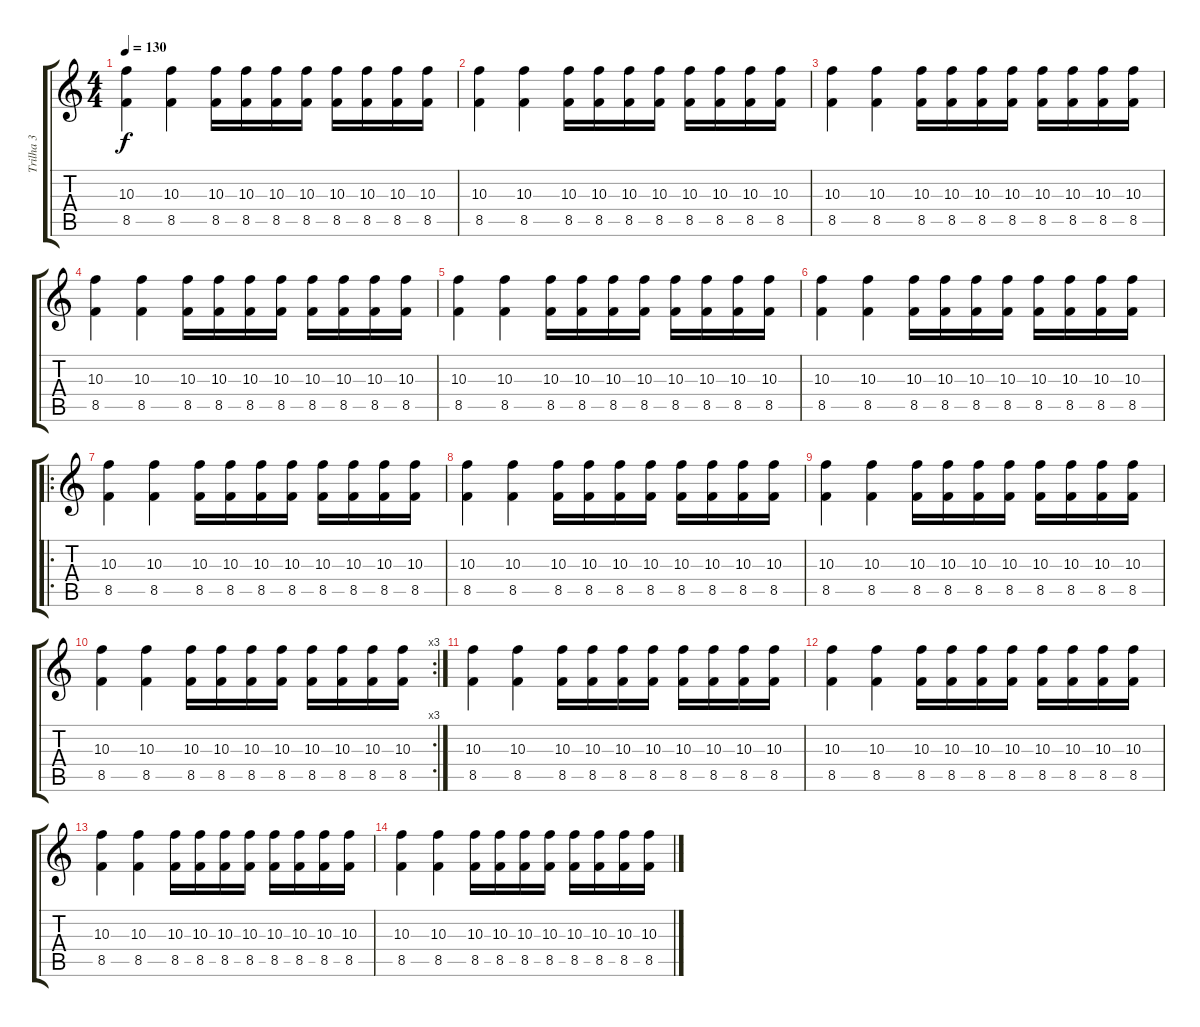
\track ("Trilha 3" "Trilha 3") {instrument acousticguitarsteel}
\staff {score tabs}
\tuning (E4 B3 G3 D3 A2 E2) {hide}
\ts (4 4)
\tempo 130
\clef g2
\ks c
(10.3 8.5).4{dy f volume 10 instrument overdrivenguitar} (10.3 8.5).4 (10.3 8.5).16 (10.3 8.5).16 (10.3 8.5).16 (10.3 8.5).16 (10.3 8.5).16 (10.3 8.5).16 (10.3 8.5).16 (10.3 8.5).16 |
(10.3 8.5).4{volume 10 instrument overdrivenguitar} (10.3 8.5).4 (10.3 8.5).16 (10.3 8.5).16 (10.3 8.5).16 (10.3 8.5).16 (10.3 8.5).16 (10.3 8.5).16 (10.3 8.5).16 (10.3 8.5).16 |
(10.3 8.5).4{volume 10 instrument overdrivenguitar} (10.3 8.5).4 (10.3 8.5).16 (10.3 8.5).16 (10.3 8.5).16 (10.3 8.5).16 (10.3 8.5).16 (10.3 8.5).16 (10.3 8.5).16 (10.3 8.5).16 |
(10.3 8.5).4{volume 10 instrument overdrivenguitar} (10.3 8.5).4 (10.3 8.5).16 (10.3 8.5).16 (10.3 8.5).16 (10.3 8.5).16 (10.3 8.5).16 (10.3 8.5).16 (10.3 8.5).16 (10.3 8.5).16 |
(10.3 8.5).4{volume 10 instrument overdrivenguitar} (10.3 8.5).4 (10.3 8.5).16 (10.3 8.5).16 (10.3 8.5).16 (10.3 8.5).16 (10.3 8.5).16 (10.3 8.5).16 (10.3 8.5).16 (10.3 8.5).16 |
(10.3 8.5).4{volume 10 instrument overdrivenguitar} (10.3 8.5).4 (10.3 8.5).16 (10.3 8.5).16 (10.3 8.5).16 (10.3 8.5).16 (10.3 8.5).16 (10.3 8.5).16 (10.3 8.5).16 (10.3 8.5).16 |
\ro
(10.3 8.5).4{volume 10 instrument overdrivenguitar} (10.3 8.5).4 (10.3 8.5).16 (10.3 8.5).16 (10.3 8.5).16 (10.3 8.5).16 (10.3 8.5).16 (10.3 8.5).16 (10.3 8.5).16 (10.3 8.5).16 |
(10.3 8.5).4{volume 10 instrument overdrivenguitar} (10.3 8.5).4 (10.3 8.5).16 (10.3 8.5).16 (10.3 8.5).16 (10.3 8.5).16 (10.3 8.5).16 (10.3 8.5).16 (10.3 8.5).16 (10.3 8.5).16 |
(10.3 8.5).4{volume 10 instrument overdrivenguitar} (10.3 8.5).4 (10.3 8.5).16 (10.3 8.5).16 (10.3 8.5).16 (10.3 8.5).16 (10.3 8.5).16 (10.3 8.5).16 (10.3 8.5).16 (10.3 8.5).16 |
\rc 3
(10.3 8.5).4{volume 10 instrument overdrivenguitar} (10.3 8.5).4 (10.3 8.5).16 (10.3 8.5).16 (10.3 8.5).16 (10.3 8.5).16 (10.3 8.5).16 (10.3 8.5).16 (10.3 8.5).16 (10.3 8.5).16 |
(10.3 8.5).4{volume 10 instrument overdrivenguitar} (10.3 8.5).4 (10.3 8.5).16 (10.3 8.5).16 (10.3 8.5).16 (10.3 8.5).16 (10.3 8.5).16 (10.3 8.5).16 (10.3 8.5).16 (10.3 8.5).16 |
(10.3 8.5).4{volume 10 instrument overdrivenguitar} (10.3 8.5).4 (10.3 8.5).16 (10.3 8.5).16 (10.3 8.5).16 (10.3 8.5).16 (10.3 8.5).16 (10.3 8.5).16 (10.3 8.5).16 (10.3 8.5).16 |
(10.3 8.5).4{volume 10 instrument overdrivenguitar} (10.3 8.5).4 (10.3 8.5).16 (10.3 8.5).16 (10.3 8.5).16 (10.3 8.5).16 (10.3 8.5).16 (10.3 8.5).16 (10.3 8.5).16 (10.3 8.5).16 |
(10.3 8.5).4{volume 10 instrument overdrivenguitar} (10.3 8.5).4 (10.3 8.5).16 (10.3 8.5).16 (10.3 8.5).16 (10.3 8.5).16 (10.3 8.5).16 (10.3 8.5).16 (10.3 8.5).16 (10.3 8.5).16
